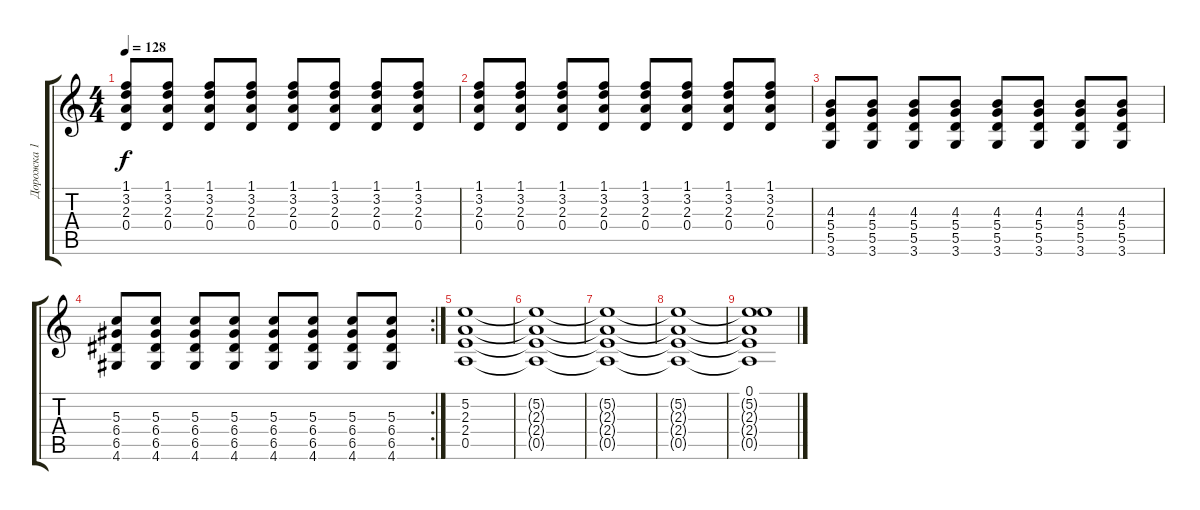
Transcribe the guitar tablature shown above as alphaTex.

\track ("Дорожка 1" "Дорожка 1") {instrument electricguitarmuted}
\staff {score tabs}
\tuning (E4 B3 G3 D3 A2 E2) {hide}
\ts (4 4)
\tempo 128
\clef g2
\ks c
(1.1 3.2 2.3 0.4).8{dy f} (1.1 3.2 2.3 0.4).8 (1.1 3.2 2.3 0.4).8 (1.1 3.2 2.3 0.4).8 (1.1 3.2 2.3 0.4).8 (1.1 3.2 2.3 0.4).8 (1.1 3.2 2.3 0.4).8 (1.1 3.2 2.3 0.4).8 |
(1.1 3.2 2.3 0.4).8 (1.1 3.2 2.3 0.4).8 (1.1 3.2 2.3 0.4).8 (1.1 3.2 2.3 0.4).8 (1.1 3.2 2.3 0.4).8 (1.1 3.2 2.3 0.4).8 (1.1 3.2 2.3 0.4).8 (1.1 3.2 2.3 0.4).8 |
(4.3 5.4 5.5 3.6).8 (4.3 5.4 5.5 3.6).8 (4.3 5.4 5.5 3.6).8 (4.3 5.4 5.5 3.6).8 (4.3 5.4 5.5 3.6).8 (4.3 5.4 5.5 3.6).8 (4.3 5.4 5.5 3.6).8 (4.3 5.4 5.5 3.6).8 |
\rc 2
(5.3 6.4 6.5 4.6).8 (5.3 6.4 6.5 4.6).8 (5.3 6.4 6.5 4.6).8 (5.3 6.4 6.5 4.6).8 (5.3 6.4 6.5 4.6).8 (5.3 6.4 6.5 4.6).8 (5.3 6.4 6.5 4.6).8 (5.3 6.4 6.5 4.6).8 |
(5.2 2.3 2.4 0.5).1{volume 0 balance 0 instrument distortionguitar} |
(5.2{t} 2.3{t} 2.4{t} 0.5{t}).1 |
(5.2{t} 2.3{t} 2.4{t} 0.5{t}).1 |
(5.2{t} 2.3{t} 2.4{t} 0.5{t}).1 |
(0.1 5.2{t} 2.3{t} 2.4{t} 0.5{t}).1
